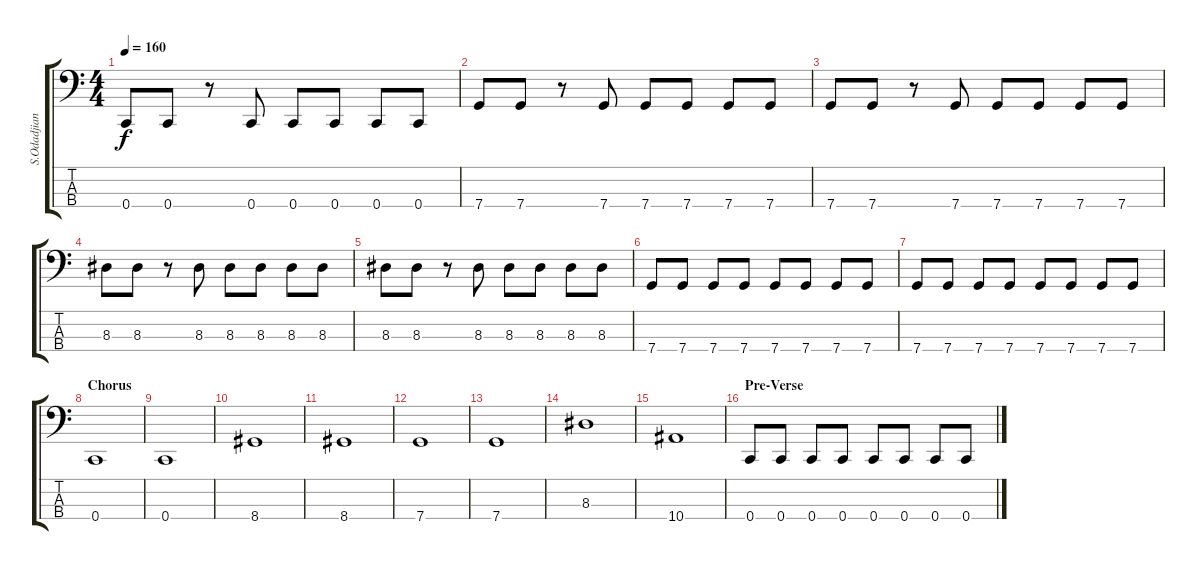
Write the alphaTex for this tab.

\track ("S.Odadjian" "S.Odadjian") {instrument electricbassfinger}
\staff {score tabs}
\tuning (F2 C2 G1 C1) {hide}
\ts (4 4)
\tempo 160
\clef f4
\ks c
0.4.8{dy f} 0.4.8 r.8 0.4.8 0.4.8 0.4.8 0.4.8 0.4.8 |
7.4.8 7.4.8 r.8 7.4.8 7.4.8 7.4.8 7.4.8 7.4.8 |
7.4.8 7.4.8 r.8 7.4.8 7.4.8 7.4.8 7.4.8 7.4.8 |
8.3.8 8.3.8 r.8 8.3.8 8.3.8 8.3.8 8.3.8 8.3.8 |
8.3.8 8.3.8 r.8 8.3.8 8.3.8 8.3.8 8.3.8 8.3.8 |
7.4.8 7.4.8 7.4.8 7.4.8 7.4.8 7.4.8 7.4.8 7.4.8 |
7.4.8 7.4.8 7.4.8 7.4.8 7.4.8 7.4.8 7.4.8 7.4.8 |
\section ("" "Chorus")
0.4.1 |
0.4.1 |
8.4.1 |
8.4.1 |
7.4.1 |
7.4.1 |
8.3.1 |
10.4.1 |
\section ("" "Pre-Verse")
0.4.8 0.4.8 0.4.8 0.4.8 0.4.8 0.4.8 0.4.8 0.4.8
